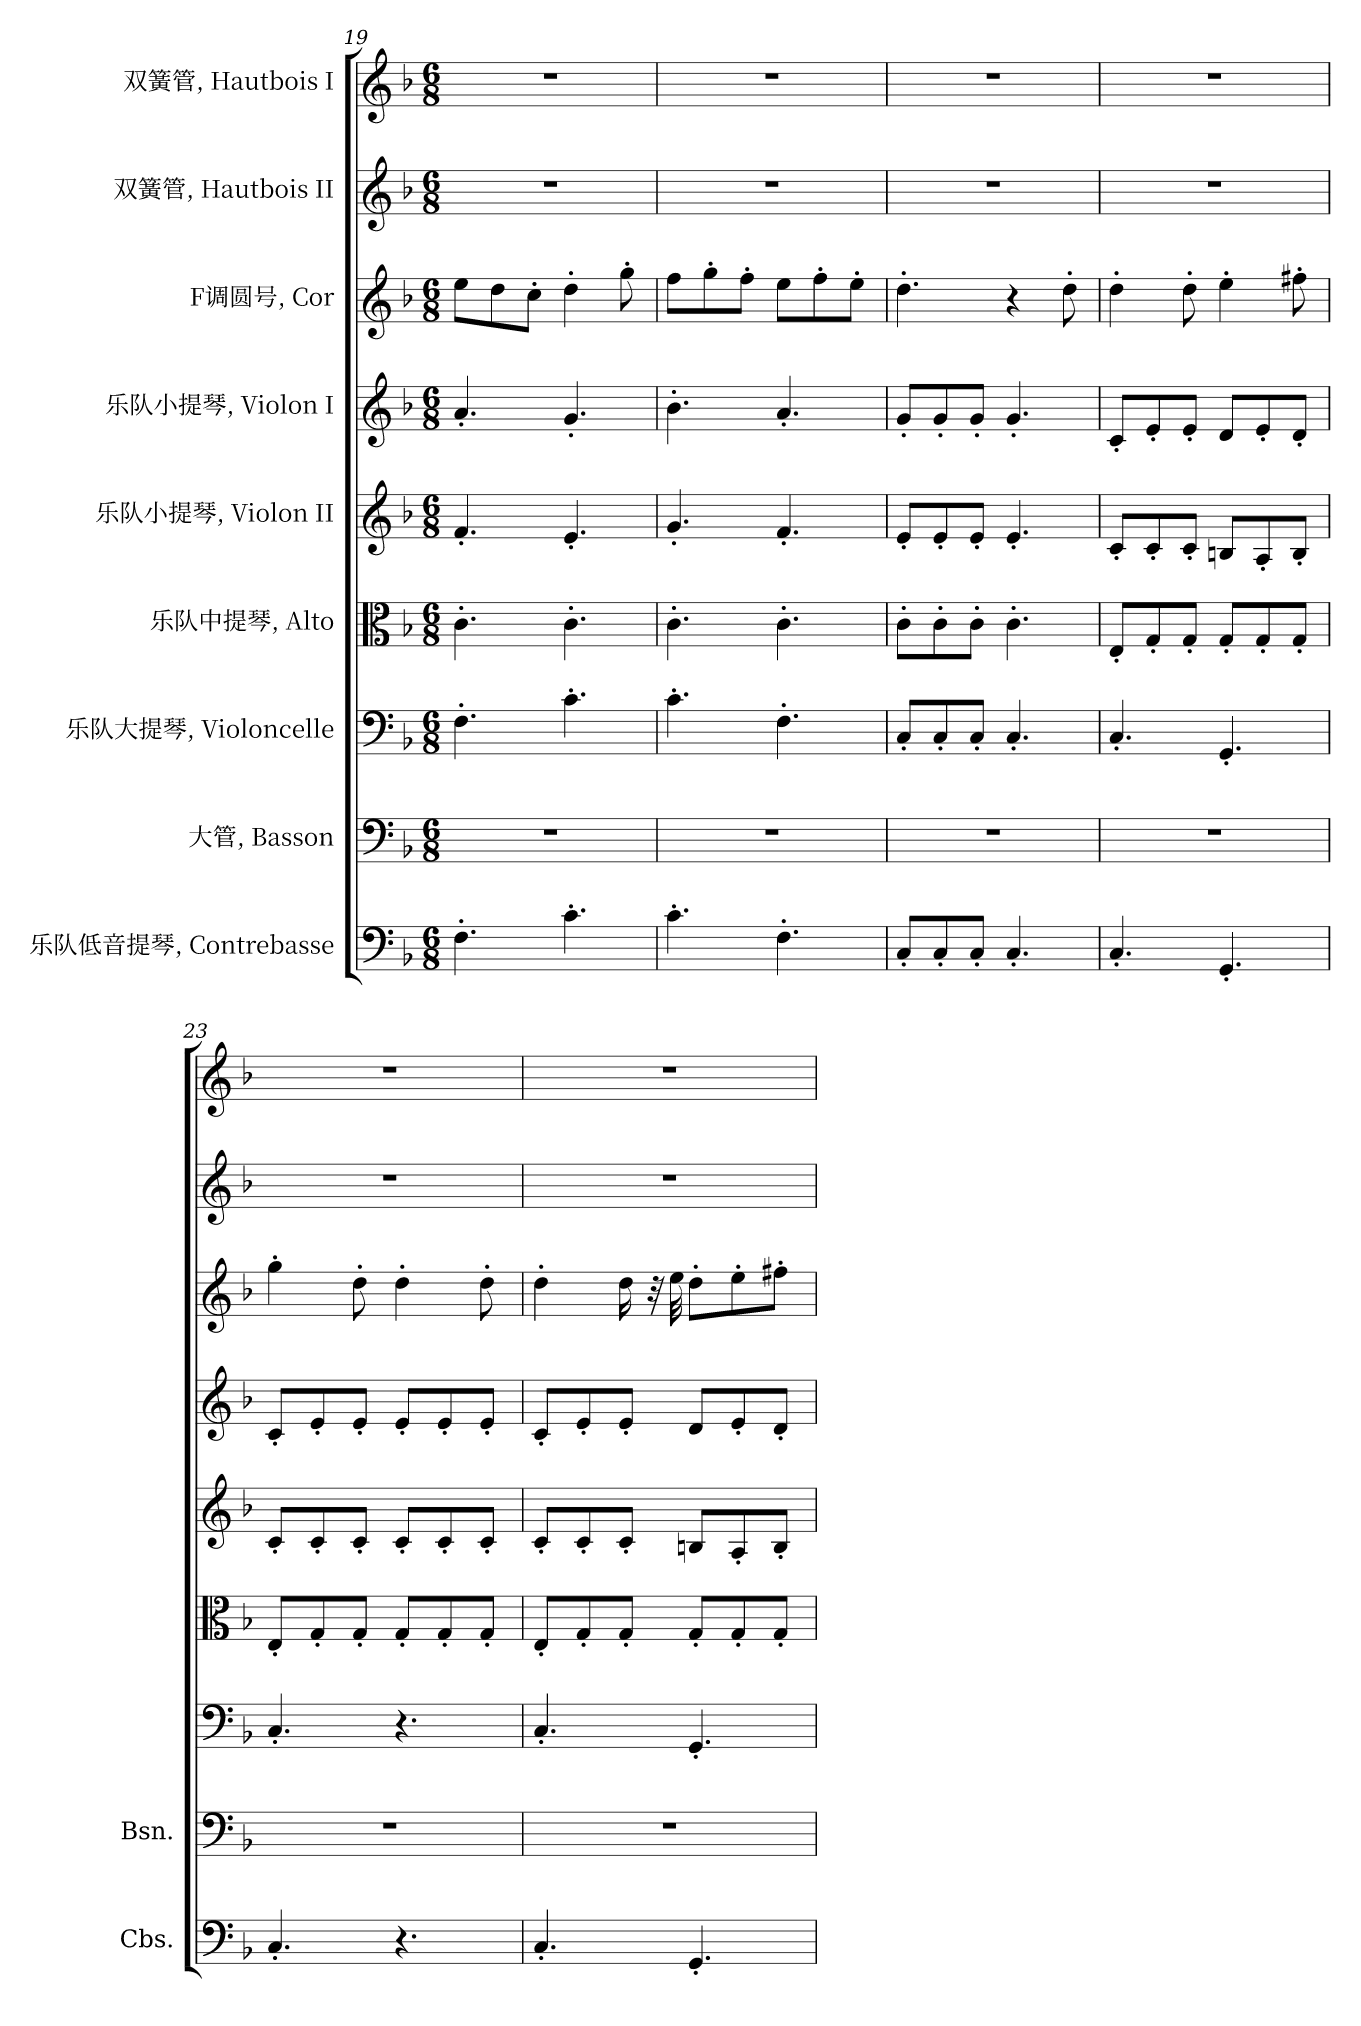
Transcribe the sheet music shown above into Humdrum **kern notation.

**kern	**kern	**kern	**kern	**kern	**kern	**kern	**kern	**kern
*part9	*part8	*part7	*part6	*part5	*part4	*part3	*part2	*part1
*staff9	*staff8	*staff7	*staff6	*staff5	*staff4	*staff3	*staff2	*staff1
*I"乐队低音提琴, Contrebasse	*I"大管, Basson	*I"乐队大提琴, Violoncelle	*I"乐队中提琴, Alto	*I"乐队小提琴, Violon II	*I"乐队小提琴, Violon I	*I"F调圆号, Cor	*I"双簧管, Hautbois II	*I"双簧管, Hautbois I
*I'Cbs.	*I'Bsn.	*	*	*	*	*	*	*
*clefF4	*clefF4	*clefF4	*clefC3	*clefG2	*clefG2	*clefG2	*clefG2	*clefG2
*ITrd7c12	*	*	*	*	*	*ITrd4c7	*	*
*k[b-]	*k[b-]	*k[b-]	*k[b-]	*k[b-]	*k[b-]	*k[b-e-]	*k[b-]	*k[b-]
*M6/8	*M6/8	*M6/8	*M6/8	*M6/8	*M6/8	*M6/8	*M6/8	*M6/8
=19	=19	=19	=19	=19	=19	=19	=19	=19
4.FF'\	2.r	4.F'\	4.c'\	4.f'/	4.a'/	8a\L	2.r	2.r
.	.	.	.	.	.	8g\	.	.
.	.	.	.	.	.	8f'\J	.	.
4.C'\	.	4.c'\	4.c'\	4.e'/	4.g'/	4g'\	.	.
.	.	.	.	.	.	8cc'\	.	.
!!LO:PB:g=z
=20	=20	=20	=20	=20	=20	=20	=20	=20
4.C'\	2.r	4.c'\	4.c'\	4.g'/	4.b-'\	8b-\L	2.r	2.r
.	.	.	.	.	.	8cc'\	.	.
.	.	.	.	.	.	8b-'\J	.	.
4.FF'\	.	4.F'\	4.c'\	4.f'/	4.a'/	8a\L	.	.
.	.	.	.	.	.	8b-'\	.	.
.	.	.	.	.	.	8a'\J	.	.
=21	=21	=21	=21	=21	=21	=21	=21	=21
8CC'/L	2.r	8C'/L	8c'\L	8e'/L	8g'/L	4.g'\	2.r	2.r
8CC'/	.	8C'/	8c'\	8e'/	8g'/	.	.	.
8CC'/J	.	8C'/J	8c'\J	8e'/J	8g'/J	.	.	.
4.CC'/	.	4.C'/	4.c'\	4.e'/	4.g'/	4r	.	.
.	.	.	.	.	.	8g'\	.	.
=22	=22	=22	=22	=22	=22	=22	=22	=22
4.CC'/	2.r	4.C'/	8E'/L	8c'/L	8c'/L	4g'\	2.r	2.r
.	.	.	8G'/	8c'/	8e'/	.	.	.
.	.	.	8G'/J	8c'/J	8e'/J	8g'\	.	.
4.GGG'/	.	4.GG'/	8G'/L	8Bn/L	8d/L	4a'\	.	.
.	.	.	8G'/	8A'/	8e'/	.	.	.
.	.	.	8G'/J	8B'/J	8d'/J	8bn'\	.	.
=23	=23	=23	=23	=23	=23	=23	=23	=23
4.CC'/	2.r	4.C'/	8E'/L	8c'/L	8c'/L	4cc'\	2.r	2.r
.	.	.	8G'/	8c'/	8e'/	.	.	.
.	.	.	8G'/J	8c'/J	8e'/J	8g'\	.	.
4.r	.	4.r	8G'/L	8c'/L	8e'/L	4g'\	.	.
.	.	.	8G'/	8c'/	8e'/	.	.	.
.	.	.	8G'/J	8c'/J	8e'/J	8g'\	.	.
=24	=24	=24	=24	=24	=24	=24	=24	=24
4.CC'/	2.r	4.C'/	8E'/L	8c'/L	8c'/L	4g'\	2.r	2.r
.	.	.	8G'/	8c'/	8e'/	.	.	.
.	.	.	8G'/J	8c'/J	8e'/J	16g\	.	.
.	.	.	.	.	.	32r	.	.
.	.	.	.	.	.	32a\	.	.
4.GGG'/	.	4.GG'/	8G'/L	8Bn/L	8d/L	8g'\L	.	.
.	.	.	8G'/	8A'/	8e'/	8a'\	.	.
.	.	.	8G'/J	8B'/J	8d'/J	8bn'\J	.	.
=	=	=	=	=	=	=	=	=
*-	*-	*-	*-	*-	*-	*-	*-	*-
